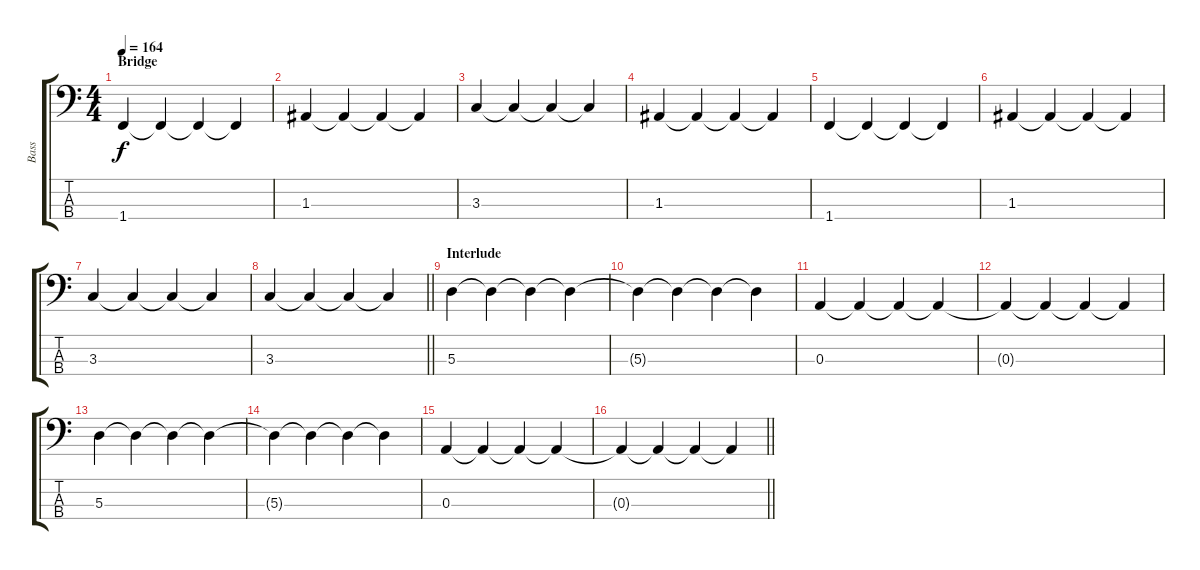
\track ("Bass" "Bass") {instrument electricbassfinger}
\staff {score tabs}
\tuning (G2 D2 A1 E1) {hide}
\ts (4 4)
\section ("" "Bridge")
\tempo 164
\clef f4
\ks c
1.4.4{dy f} 1.4{t}.4 1.4{t}.4 1.4{t}.4 |
1.3.4 1.3{t}.4 1.3{t}.4 1.3{t}.4 |
3.3.4 3.3{t}.4 3.3{t}.4 3.3{t}.4 |
1.3.4 1.3{t}.4 1.3{t}.4 1.3{t}.4 |
1.4.4 1.4{t}.4 1.4{t}.4 1.4{t}.4 |
1.3.4 1.3{t}.4 1.3{t}.4 1.3{t}.4 |
3.3.4 3.3{t}.4 3.3{t}.4 3.3{t}.4 |
\barLineRight lightlight
3.3.4 3.3{t}.4 3.3{t}.4 3.3{t}.4 |
\section ("" "Interlude")
5.3.4 5.3{t}.4 5.3{t}.4 5.3{t}.4 |
5.3{t}.4 5.3{t}.4 5.3{t}.4 5.3{t}.4 |
0.3.4 0.3{t}.4 0.3{t}.4 0.3{t}.4 |
0.3{t}.4 0.3{t}.4 0.3{t}.4 0.3{t}.4 |
5.3.4 5.3{t}.4 5.3{t}.4 5.3{t}.4 |
5.3{t}.4 5.3{t}.4 5.3{t}.4 5.3{t}.4 |
0.3.4 0.3{t}.4 0.3{t}.4 0.3{t}.4 |
\barLineRight lightlight
0.3{t}.4 0.3{t}.4 0.3{t}.4 0.3{t}.4
